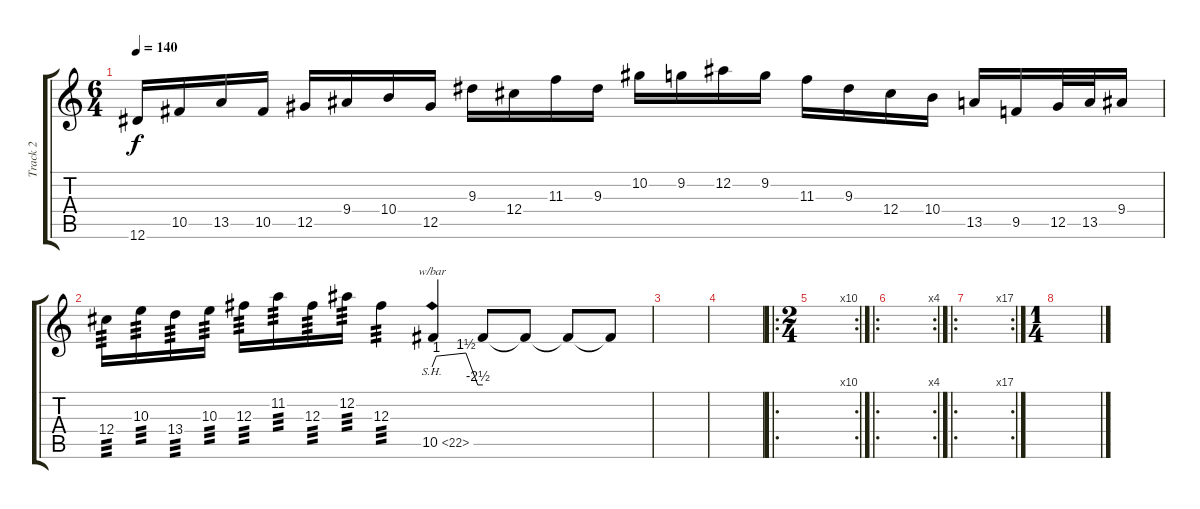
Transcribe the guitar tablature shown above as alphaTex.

\track ("Track 2" "Track 2") {instrument distortionguitar}
\staff {score tabs}
\tuning (Eb4 Bb3 Gb3 Db3 Ab2 Eb2) {hide}
\ts (6 4)
\tempo 140
\clef g2
\ks c
12.6.16{dy f} 10.5.16 13.5.16 10.5.16 12.5.16 9.4.16 10.4.16 12.5.16 9.3.16 12.4.16 11.3.16 9.3.16 10.2.16 9.2.16 12.2.16 9.2.16 11.3.16 9.3.16 12.4.16 10.4.16 13.5.16 9.5.16 12.5.32 13.5.32 9.4.16 |
12.4.16{tp 3} 10.3.16{tp 3} 13.4.16{tp 3} 10.3.16{tp 3} 12.3.16{tp 3} 11.2.16{tp 3} 12.3.16{tp 3} 12.2.16{tp 3} 12.3.4{tp 3} 10.5{sh 12}.4{tbe (custom default 0 0 5 4 40 6 54 -10 60 -10)} 10.5{t}.8 10.5{t}.8 10.5{t}.8 10.5{t}.8 |
|
|
\ro
\rc 10
\ts (2 4)
|
\ro
\rc 4
|
\ro
\rc 17
|
\ts (1 4)
